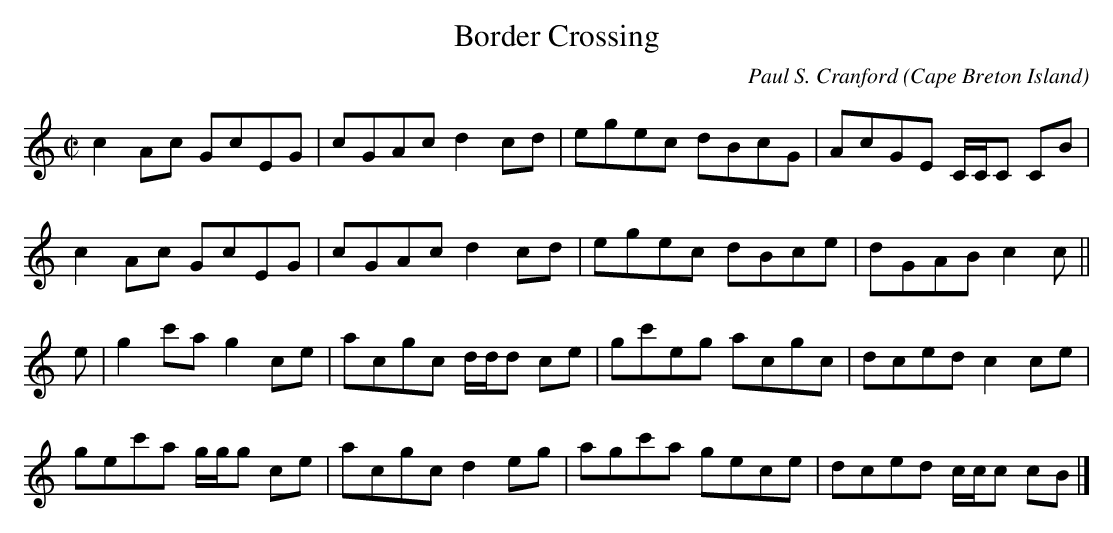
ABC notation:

X:1
T: Border Crossing
C: Paul S. Cranford
O: Cape Breton Island
L: 1/8
M: C|
K: C
c2 Ac GcEG|cGAc d2 cd|egec dBcG|AcGE C/C/C CB|
c2 Ac GcEG|cGAc d2 cd|egec dBce|dGAB c2 c||
e|g2 c'a g2 ce|acgc d/d/d ce|gc'eg acgc|dced c2 ce|
gec'a g/g/g ce|acgc d2 eg|agc'a gece|dced c/c/c cB|]
